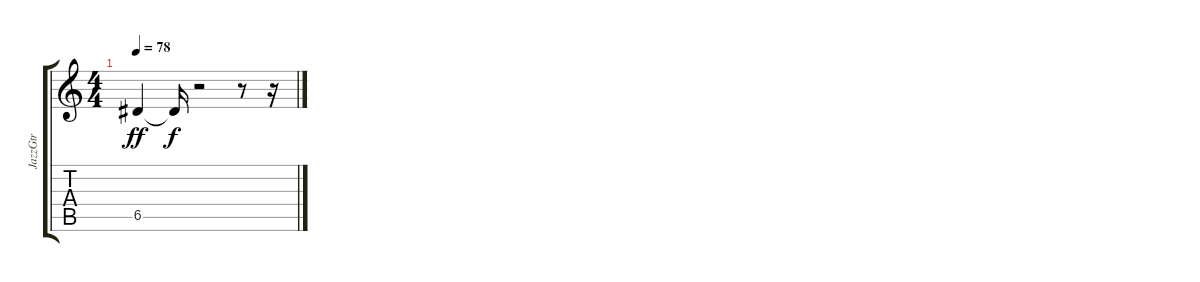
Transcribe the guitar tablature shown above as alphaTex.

\track ("JazzGtr" "JazzGtr") {instrument electricguitarjazz}
\staff {score tabs}
\tuning (E4 B3 G3 D3 A2 E2) {hide}
\ts (4 4)
\tempo 78
\clef g2
\ks c
6.5.4{dy ff} 6.5{t}.16{dy f} r.2 r.8 r.16
